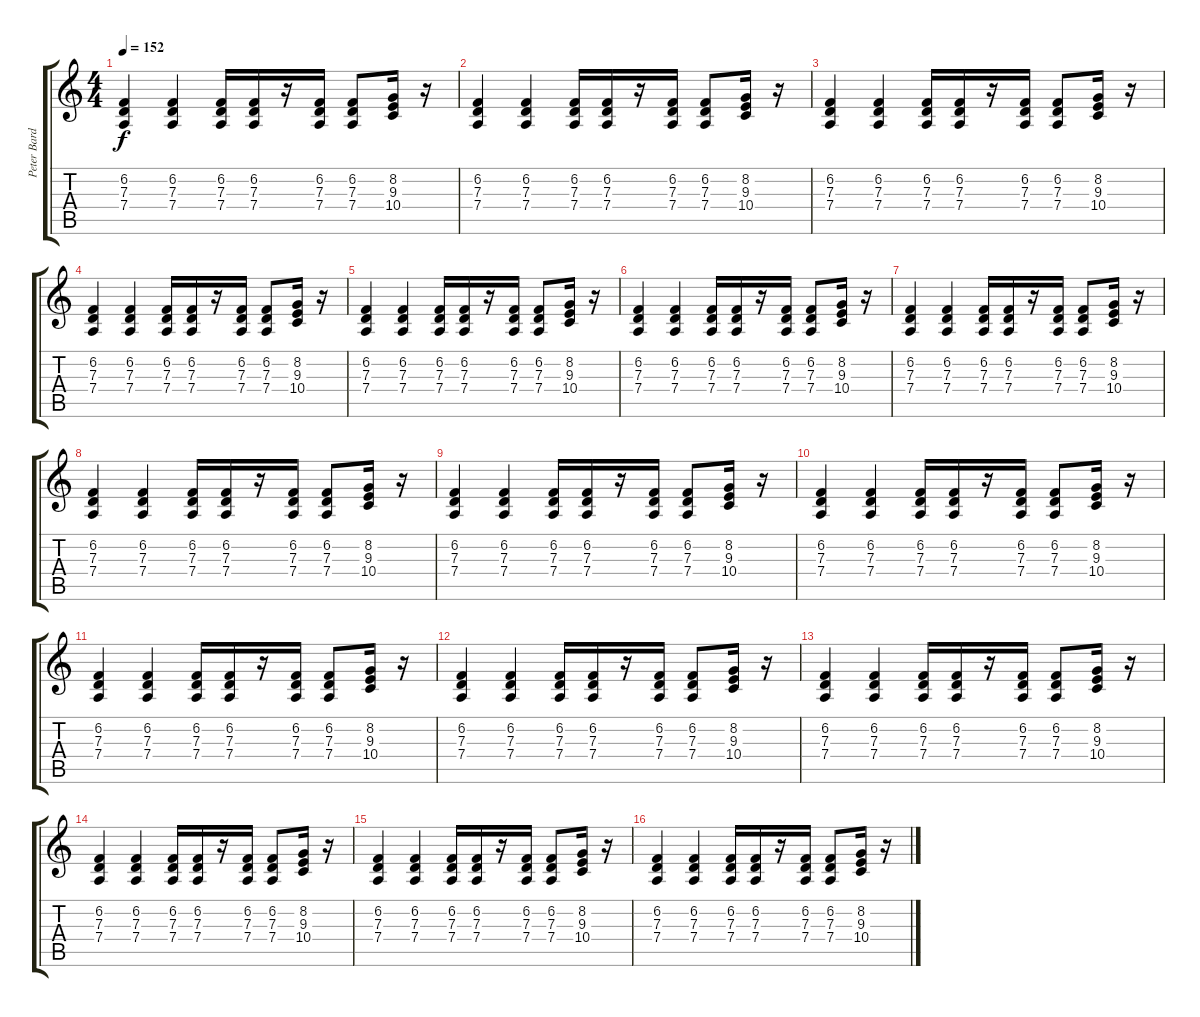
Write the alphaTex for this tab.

\track ("Peter Bardens (Keyboard)" "Peter Bard") {instrument drawbarorgan}
\staff {score tabs}
\tuning (E4 B3 G3 D3 A2 E2) {hide}
\ts (4 4)
\tempo 152
\clef g2
\ks c
(6.2 7.3 7.4).4{dy f} (6.2 7.3 7.4).4 (6.2 7.3 7.4).16 (6.2 7.3 7.4).16 r.16 (6.2 7.3 7.4).16 (6.2 7.3 7.4).8 (8.2 9.3 10.4).16 r.16 |
(6.2 7.3 7.4).4 (6.2 7.3 7.4).4 (6.2 7.3 7.4).16 (6.2 7.3 7.4).16 r.16 (6.2 7.3 7.4).16 (6.2 7.3 7.4).8 (8.2 9.3 10.4).16 r.16 |
(6.2 7.3 7.4).4 (6.2 7.3 7.4).4 (6.2 7.3 7.4).16 (6.2 7.3 7.4).16 r.16 (6.2 7.3 7.4).16 (6.2 7.3 7.4).8 (8.2 9.3 10.4).16 r.16 |
(6.2 7.3 7.4).4 (6.2 7.3 7.4).4 (6.2 7.3 7.4).16 (6.2 7.3 7.4).16 r.16 (6.2 7.3 7.4).16 (6.2 7.3 7.4).8 (8.2 9.3 10.4).16 r.16 |
(6.2 7.3 7.4).4 (6.2 7.3 7.4).4 (6.2 7.3 7.4).16 (6.2 7.3 7.4).16 r.16 (6.2 7.3 7.4).16 (6.2 7.3 7.4).8 (8.2 9.3 10.4).16 r.16 |
(6.2 7.3 7.4).4 (6.2 7.3 7.4).4 (6.2 7.3 7.4).16 (6.2 7.3 7.4).16 r.16 (6.2 7.3 7.4).16 (6.2 7.3 7.4).8 (8.2 9.3 10.4).16 r.16 |
(6.2 7.3 7.4).4 (6.2 7.3 7.4).4 (6.2 7.3 7.4).16 (6.2 7.3 7.4).16 r.16 (6.2 7.3 7.4).16 (6.2 7.3 7.4).8 (8.2 9.3 10.4).16 r.16 |
(6.2 7.3 7.4).4 (6.2 7.3 7.4).4 (6.2 7.3 7.4).16 (6.2 7.3 7.4).16 r.16 (6.2 7.3 7.4).16 (6.2 7.3 7.4).8 (8.2 9.3 10.4).16 r.16 |
(6.2 7.3 7.4).4 (6.2 7.3 7.4).4 (6.2 7.3 7.4).16 (6.2 7.3 7.4).16 r.16 (6.2 7.3 7.4).16 (6.2 7.3 7.4).8 (8.2 9.3 10.4).16 r.16 |
(6.2 7.3 7.4).4 (6.2 7.3 7.4).4 (6.2 7.3 7.4).16 (6.2 7.3 7.4).16 r.16 (6.2 7.3 7.4).16 (6.2 7.3 7.4).8 (8.2 9.3 10.4).16 r.16 |
(6.2 7.3 7.4).4 (6.2 7.3 7.4).4 (6.2 7.3 7.4).16 (6.2 7.3 7.4).16 r.16 (6.2 7.3 7.4).16 (6.2 7.3 7.4).8 (8.2 9.3 10.4).16 r.16 |
(6.2 7.3 7.4).4 (6.2 7.3 7.4).4 (6.2 7.3 7.4).16 (6.2 7.3 7.4).16 r.16 (6.2 7.3 7.4).16 (6.2 7.3 7.4).8 (8.2 9.3 10.4).16 r.16 |
(6.2 7.3 7.4).4 (6.2 7.3 7.4).4 (6.2 7.3 7.4).16 (6.2 7.3 7.4).16 r.16 (6.2 7.3 7.4).16 (6.2 7.3 7.4).8 (8.2 9.3 10.4).16 r.16 |
(6.2 7.3 7.4).4 (6.2 7.3 7.4).4 (6.2 7.3 7.4).16 (6.2 7.3 7.4).16 r.16 (6.2 7.3 7.4).16 (6.2 7.3 7.4).8 (8.2 9.3 10.4).16 r.16 |
(6.2 7.3 7.4).4 (6.2 7.3 7.4).4 (6.2 7.3 7.4).16 (6.2 7.3 7.4).16 r.16 (6.2 7.3 7.4).16 (6.2 7.3 7.4).8 (8.2 9.3 10.4).16 r.16 |
(6.2 7.3 7.4).4 (6.2 7.3 7.4).4 (6.2 7.3 7.4).16 (6.2 7.3 7.4).16 r.16 (6.2 7.3 7.4).16 (6.2 7.3 7.4).8 (8.2 9.3 10.4).16 r.16
